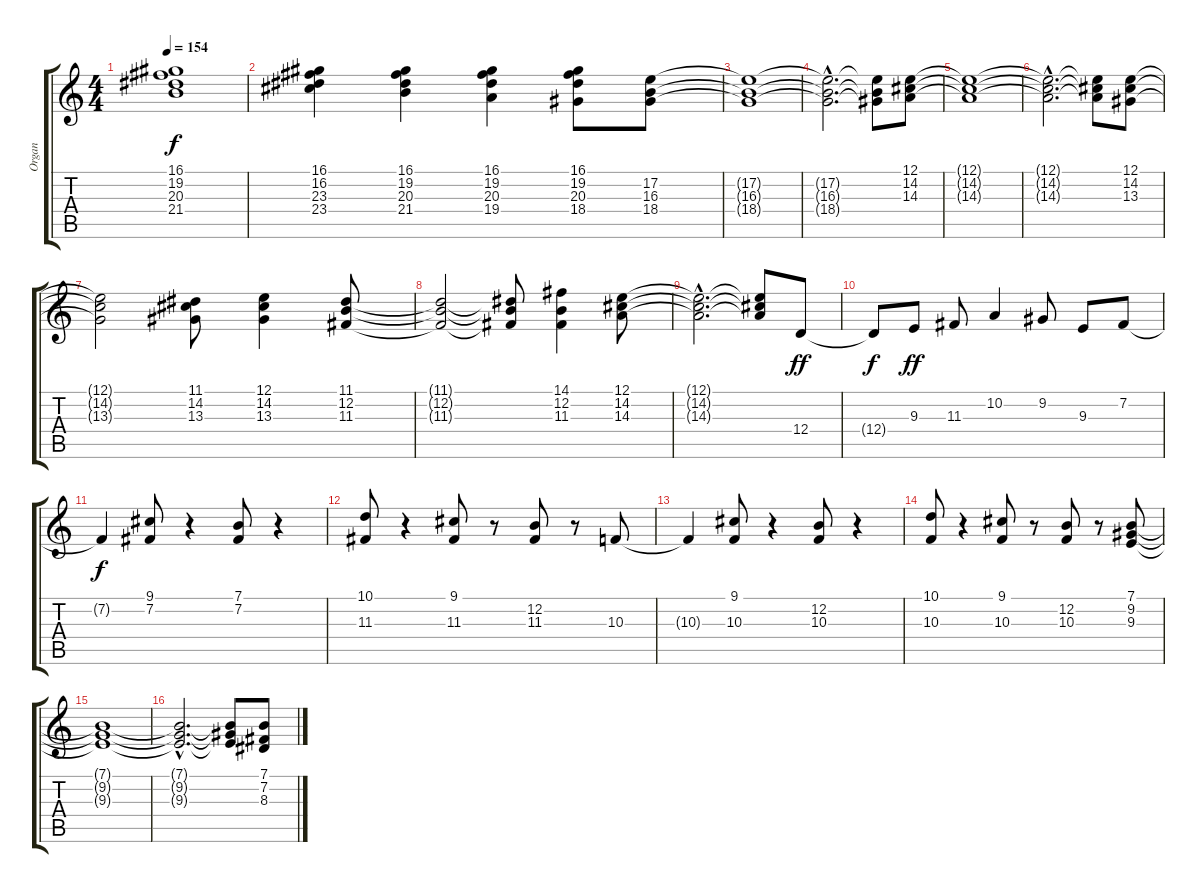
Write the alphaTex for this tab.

\track ("Organ" "Organ") {instrument churchorgan}
\staff {score tabs}
\tuning (E4 B3 G3 D3 A2 E2) {hide}
\ts (4 4)
\tempo 154
\clef g2
\ks c
(16.1{t} 19.2{t} 20.3{t} 21.4{t}).1{dy f} |
(16.1 16.2 23.3 23.4).4 (16.1 19.2 20.3 21.4).4 (16.1 19.2 20.3 19.4).4 (16.1 19.2 20.3 18.4).8 (17.2 16.3 18.4).8 |
(17.2{t} 16.3{t} 18.4{t}).1 |
(17.2{hac t} 16.3{hac t} 18.4{hac t}).2{d} (17.2{t} 16.3{t} 18.4{t}).8 (12.1 14.2 14.3).8 |
(12.1{t} 14.2{t} 14.3{t}).1 |
(12.1{hac t} 14.2{hac t} 14.3{hac t}).2{d} (12.1{t} 14.2{t} 14.3{t}).8 (12.1 14.2 13.3).8 |
(12.1{t} 14.2{t} 13.3{t}).2 (11.1 14.2 13.3).8 (12.1 14.2 13.3).4 (11.1 12.2 11.3).8 |
(11.1{t} 12.2{t} 11.3{t}).2 (11.1{t} 12.2{t} 11.3{t}).8 (14.1 12.2 11.3).4 (12.1 14.2 14.3).8 |
(12.1{hac t} 14.2{hac t} 14.3{hac t}).2{d} (12.1{t} 14.2{t} 14.3{t}).8 12.4.8{dy ff} |
12.4{t}.8{dy f} 9.3.8{dy ff} 11.3.8 10.2.4 9.2.8 9.3.8 7.2.8 |
7.2{t}.4{dy f} (9.1 7.2).8 r.4 (7.1 7.2).8 r.4 |
(10.1 11.3).8 r.4 (9.1 11.3).8 r.8 (12.2 11.3).8 r.8 10.3.8 |
10.3{t}.4 (9.1 10.3).8 r.4 (12.2 10.3).8 r.4 |
(10.1 10.3).8 r.4 (9.1 10.3).8 r.8 (12.2 10.3).8 r.8 (7.1 9.2 9.3).8 |
(7.1{t} 9.2{t} 9.3{t}).1 |
(7.1{hac t} 9.2{hac t} 9.3{hac t}).2{d} (7.1{t} 9.2{t} 9.3{t}).8 (7.1 7.2 8.3).8
